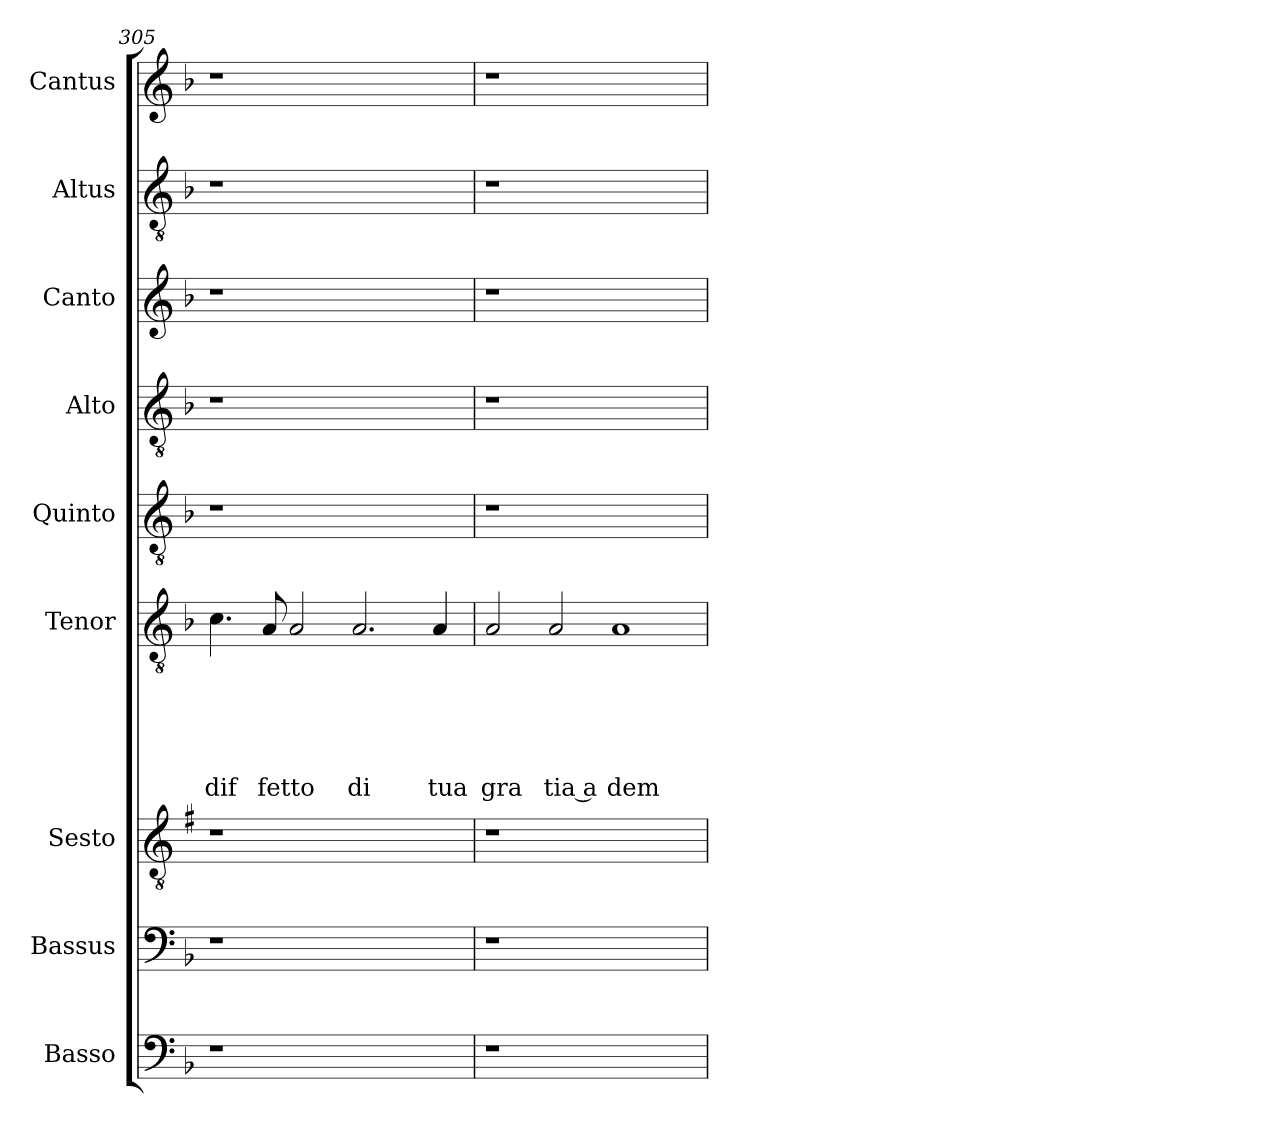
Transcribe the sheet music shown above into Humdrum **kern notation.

**kern	**kern	**kern	**kern	**text	**text	**text	**text	**text	**text	**kern	**kern	**kern	**kern	**kern
*part9	*part8	*part7	*part6	*part6	*part6	*part6	*part6	*part6	*part6	*part5	*part4	*part3	*part2	*part1
*staff9	*staff8	*staff7	*staff6	*staff6	*staff6	*staff6	*staff6	*staff6	*staff6	*staff5	*staff4	*staff3	*staff2	*staff1
*I"Basso	*I"Bassus	*I"Sesto	*I"Tenor	*	*	*	*	*	*	*I"Quinto	*I"Alto	*I"Canto	*I"Altus	*I"Cantus
*	*	*I'Sesto	*I'Tenor	*	*	*	*	*	*	*I'Quinto	*I'Alto	*I'Canto	*I'Altus	*I'Cantus
*clefF4	*clefF4	*clefGv2	*clefGv2	*	*	*	*	*	*	*clefGv2	*clefGv2	*clefG2	*clefGv2	*clefG2
*k[b-]	*k[b-]	*k[f#]	*k[b-]	*	*	*	*	*	*	*k[b-]	*k[b-]	*k[b-]	*k[b-]	*k[b-]
*F:	*F:	*G:	*F:	*	*	*	*	*	*	*F:	*F:	*F:	*F:	*F:
=305	=305	=305	=305	=305	=305	=305	=305	=305	=305	=305	=305	=305	=305	=305
!	!	!	!	!	!	!	!	!	!LO:LY:b	!	!	!	!	!
1r	1r	1r	4.c\	.	.	.	.	.	dif	1r	1r	1r	1r	1r
!	!	!	!	!	!	!	!	!	!LO:LY:b	!	!	!	!	!
.	.	.	8A/	.	.	.	.	.	fetto	.	.	.	.	.
.	.	.	2A/	.	.	.	.	.	.	.	.	.	.	.
!	!	!	!	!	!	!	!	!	!LO:LY:b	!	!	!	!	!
1ryy	1ryy	1ryy	2.A/	.	.	.	.	.	di	1ryy	1ryy	1ryy	1ryy	1ryy
!	!	!	!	!	!	!	!	!	!LO:LY:b	!	!	!	!	!
.	.	.	4A/	.	.	.	.	.	tua	.	.	.	.	.
=306	=306	=306	=306	=306	=306	=306	=306	=306	=306	=306	=306	=306	=306	=306
!	!	!	!	!	!	!	!	!	!LO:LY:b	!	!	!	!	!
1r	1r	1r	2A/	.	.	.	.	.	gra	1r	1r	1r	1r	1r
!	!	!	!	!	!	!	!	!	!LO:LY:b:rj	!	!	!	!	!
.	.	.	2A/	.	.	.	.	.	tia a	.	.	.	.	.
!	!	!	!	!	!	!	!	!	!LO:LY:b	!	!	!	!	!
1ryy	1ryy	1ryy	1A	.	.	.	.	.	dem	1ryy	1ryy	1ryy	1ryy	1ryy
=	=	=	=	=	=	=	=	=	=	=	=	=	=	=
*-	*-	*-	*-	*-	*-	*-	*-	*-	*-	*-	*-	*-	*-	*-
